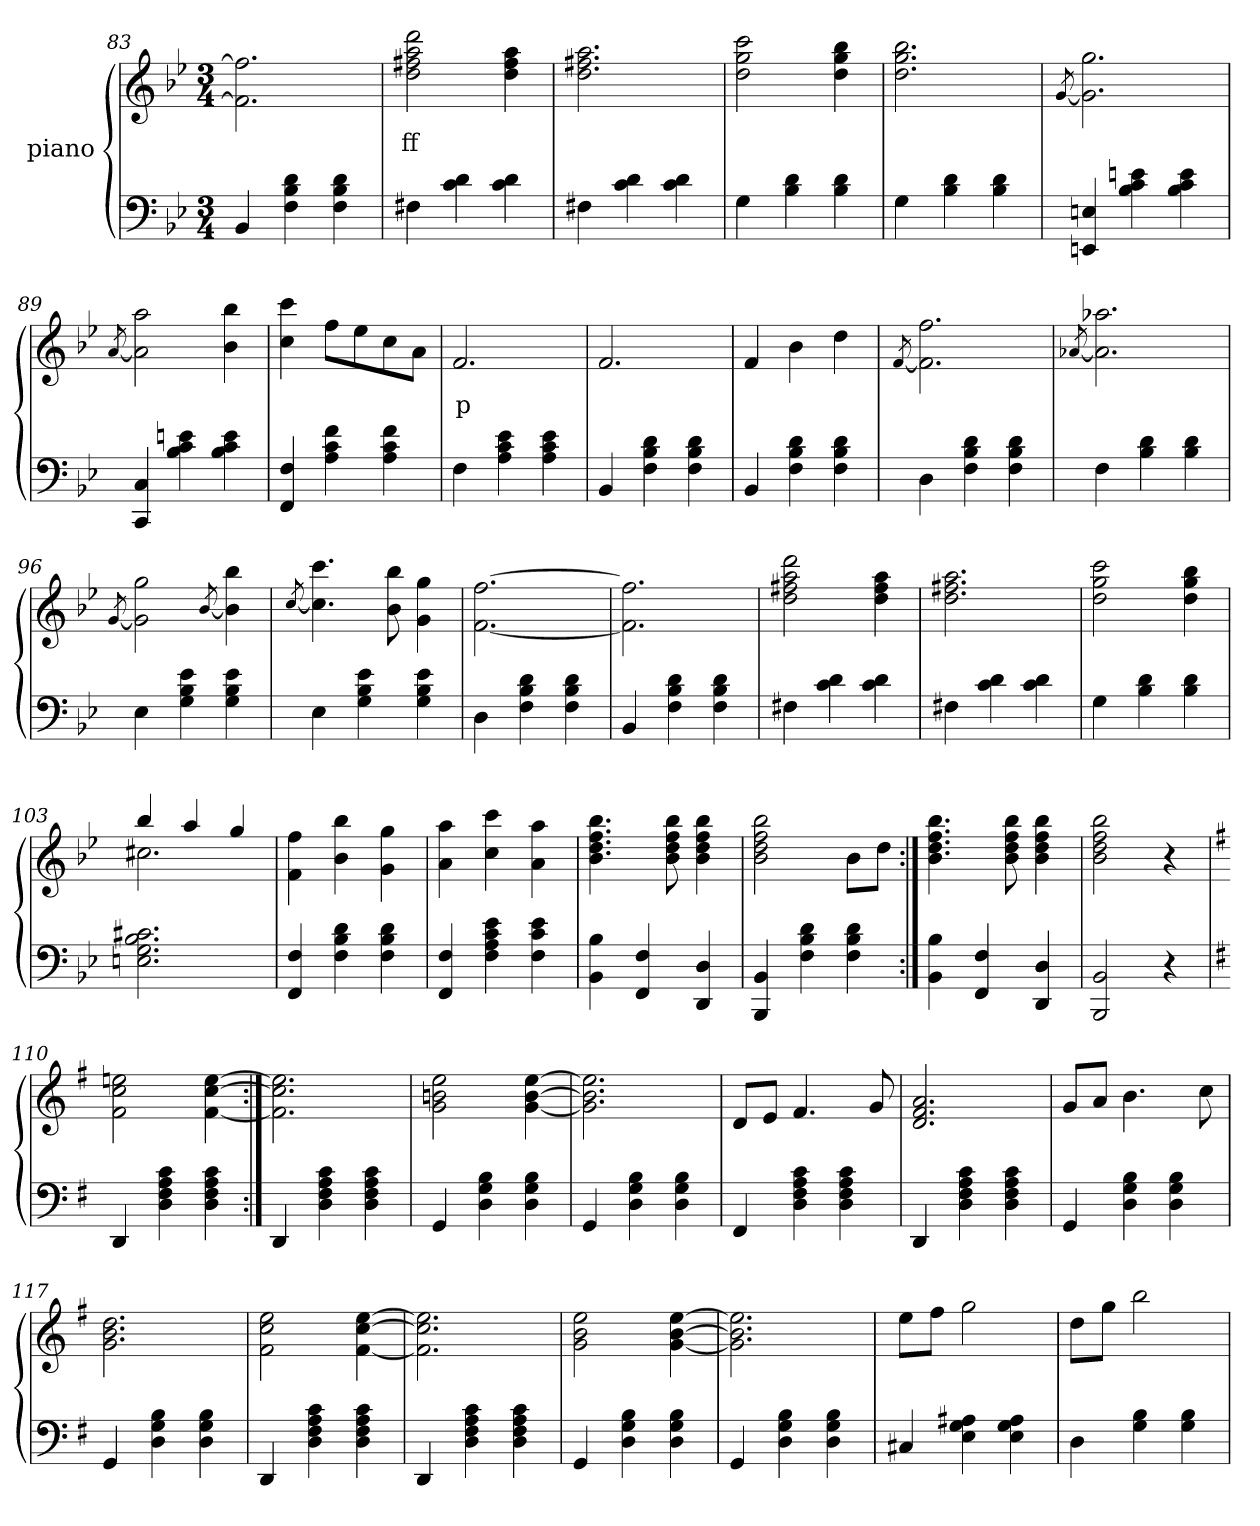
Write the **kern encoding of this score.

**kern	**kern	**text
*part2	*part1	*part1
*staff2	*staff1	*staff1
*	*I"piano	*
*clefF4	*clefG2	*
*k[b-e-]	*k[b-e-]	*
*M3/4	*M3/4	*
=83	=83	=83
4BB-	2.ff] 2.f]	.
4d 4B- 4F	.	.
4d 4B- 4F	.	.
=84	=84	=84
4F#X	2ddd 2aa 2ff#X 2dd	ff
4d 4c	.	.
4d 4c	4aa 4ff# 4dd	.
=85	=85	=85
4F#X	2.aa 2.ff#X 2.dd	.
4d 4c	.	.
4d 4c	.	.
=86	=86	=86
4G	2ccc 2gg 2dd	.
4d 4B-	.	.
4d 4B-	4bb- 4gg 4dd	.
=87	=87	=87
4G	2.bb- 2.gg 2.dd	.
4d 4B-	.	.
4d 4B-	.	.
=88	=88	=88
.	[8qg	.
4En 4EEn	2.gg 2.g]	.
4en 4c 4B-	.	.
4e 4c 4B-	.	.
=89	=89	=89
.	[8qa	.
4C 4CC	2aa 2a]	.
4en 4c 4B-	.	.
4e 4c 4B-	4bb- 4b-	.
=90	=90	=90
4F 4FF	4ccc 4cc	.
4f 4c 4A	8ffL	.
.	8ee-	.
4f 4c 4A	8cc	.
.	8aJ	.
=91	=91	=91
4F	2.f	p
4e- 4c 4A	.	.
4e- 4c 4A	.	.
=92	=92	=92
4BB-	2.f	.
4d 4B- 4F	.	.
4d 4B- 4F	.	.
=93	=93	=93
4BB-	4f	.
4d 4B- 4F	4b-	.
4d 4B- 4F	4dd	.
=94	=94	=94
.	[8qf	.
4D	2.ff 2.f]	.
4d 4B- 4F	.	.
4d 4B- 4F	.	.
=95	=95	=95
.	[8qa-X	.
4F	2.aa- 2.a-]	.
4d 4B-	.	.
4d 4B-	.	.
=96	=96	=96
.	[8qg	.
4E-	2gg 2g]	.
4e- 4B- 4G	.	.
.	[8qb-	.
4e- 4B- 4G	4bb- 4b-]	.
=97	=97	=97
.	[8qcc	.
4E-	4.ccc 4.cc]	.
4e- 4B- 4G	.	.
.	8bb- 8b-	.
4e- 4B- 4G	4gg 4g	.
=98	=98	=98
4D	[2.ff [2.f	.
4d 4B- 4F	.	.
4d 4B- 4F	.	.
=99	=99	=99
4BB-	2.ff] 2.f]	.
4d 4B- 4F	.	.
4d 4B- 4F	.	.
=100	=100	=100
4F#X	2ddd 2aa 2ff#X 2dd	.
4d 4c	.	.
4d 4c	4aa 4ff# 4dd	.
=101	=101	=101
4F#X	2.aa 2.ff#X 2.dd	.
4d 4c	.	.
4d 4c	.	.
=102	=102	=102
4G	2ccc 2gg 2dd	.
4d 4B-	.	.
4d 4B-	4bb- 4gg 4dd	.
=103	=103	=103
*	*^	*
2.c#X 2.B- 2.G 2.En	4bb-	2.cc#X	.
.	4aa	.	.
.	4gg	.	.
*	*v	*v	*
=104	=104	=104
4F 4FF	4ff 4f	.
4d 4B- 4F	4bb- 4b-	.
4d 4B- 4F	4gg 4g	.
=105	=105	=105
4F 4FF	4aa 4a	.
4e- 4c 4A 4F	4ccc 4cc	.
4e- 4c 4F	4aa 4a	.
=106	=106	=106
4B- 4BB-	4.bb- 4.ff 4.dd 4.b-	.
4F 4FF	.	.
.	8bb- 8ff 8dd 8b-	.
4D 4DD	4bb- 4ff 4dd 4b-	.
=107	=107	=107
4BB- 4BBB-	2bb- 2ff 2dd 2b-	.
4d 4B- 4F	.	.
4d 4B- 4F	8b-L	.
.	8ddJ	.
=108:|!	=108:|!	=108:|!
4B- 4BB-	4.bb- 4.ff 4.dd 4.b-	.
4F 4FF	.	.
.	8bb- 8ff 8dd 8b-	.
4D 4DD	4bb- 4ff 4dd 4b-	.
=109	=109	=109
2BB- 2BBB-	2bb- 2ff 2dd 2b-	.
4r	4r	.
=110	=110	=110
*k[f#]	*k[f#]	*
4DD	2een 2cc 2f#	.
4c 4A 4F# 4D	.	.
4c 4A 4F# 4D	[4ee [4cc [4f#	.
=111:|!	=111:|!	=111:|!
4DD	2.ee] 2.cc] 2.f#]	.
4c 4A 4F# 4D	.	.
4c 4A 4F# 4D	.	.
=112	=112	=112
4GG	2ee 2bn 2g	.
4B 4G 4D	.	.
4B 4G 4D	[4ee [4b [4g	.
=113	=113	=113
4GG	2.ee] 2.b] 2.g]	.
4B 4G 4D	.	.
4B 4G 4D	.	.
=114	=114	=114
4FF#	8dL	.
.	8eJ	.
4c 4A 4F# 4D	4.f#	.
4c 4A 4F# 4D	.	.
.	8g	.
=115	=115	=115
4DD	2.a 2.f# 2.d	.
4c 4A 4F# 4D	.	.
4c 4A 4F# 4D	.	.
=116	=116	=116
4GG	8gL	.
.	8aJ	.
4B 4G 4D	4.b	.
4B 4G 4D	.	.
.	8cc	.
=117	=117	=117
4GG	2.dd 2.b 2.g	.
4B 4G 4D	.	.
4B 4G 4D	.	.
=118	=118	=118
4DD	2ee 2cc 2f#	.
4c 4A 4F# 4D	.	.
4c 4A 4F# 4D	[4ee [4cc [4f#	.
=119	=119	=119
4DD	2.ee] 2.cc] 2.f#]	.
4c 4A 4F# 4D	.	.
4c 4A 4F# 4D	.	.
=120	=120	=120
4GG	2ee 2b 2g	.
4B 4G 4D	.	.
4B 4G 4D	[4ee [4b [4g	.
=121	=121	=121
4GG	2.ee] 2.b] 2.g]	.
4B 4G 4D	.	.
4B 4G 4D	.	.
=122	=122	=122
4C#X	8eeL	.
.	8ff#J	.
4A#X 4G 4E	2gg	.
4A# 4G 4E	.	.
=123	=123	=123
4D	8ddL	.
.	8ggJ	.
4B 4G	2bb	.
4B 4G	.	.
=	=	=
*-	*-	*-
